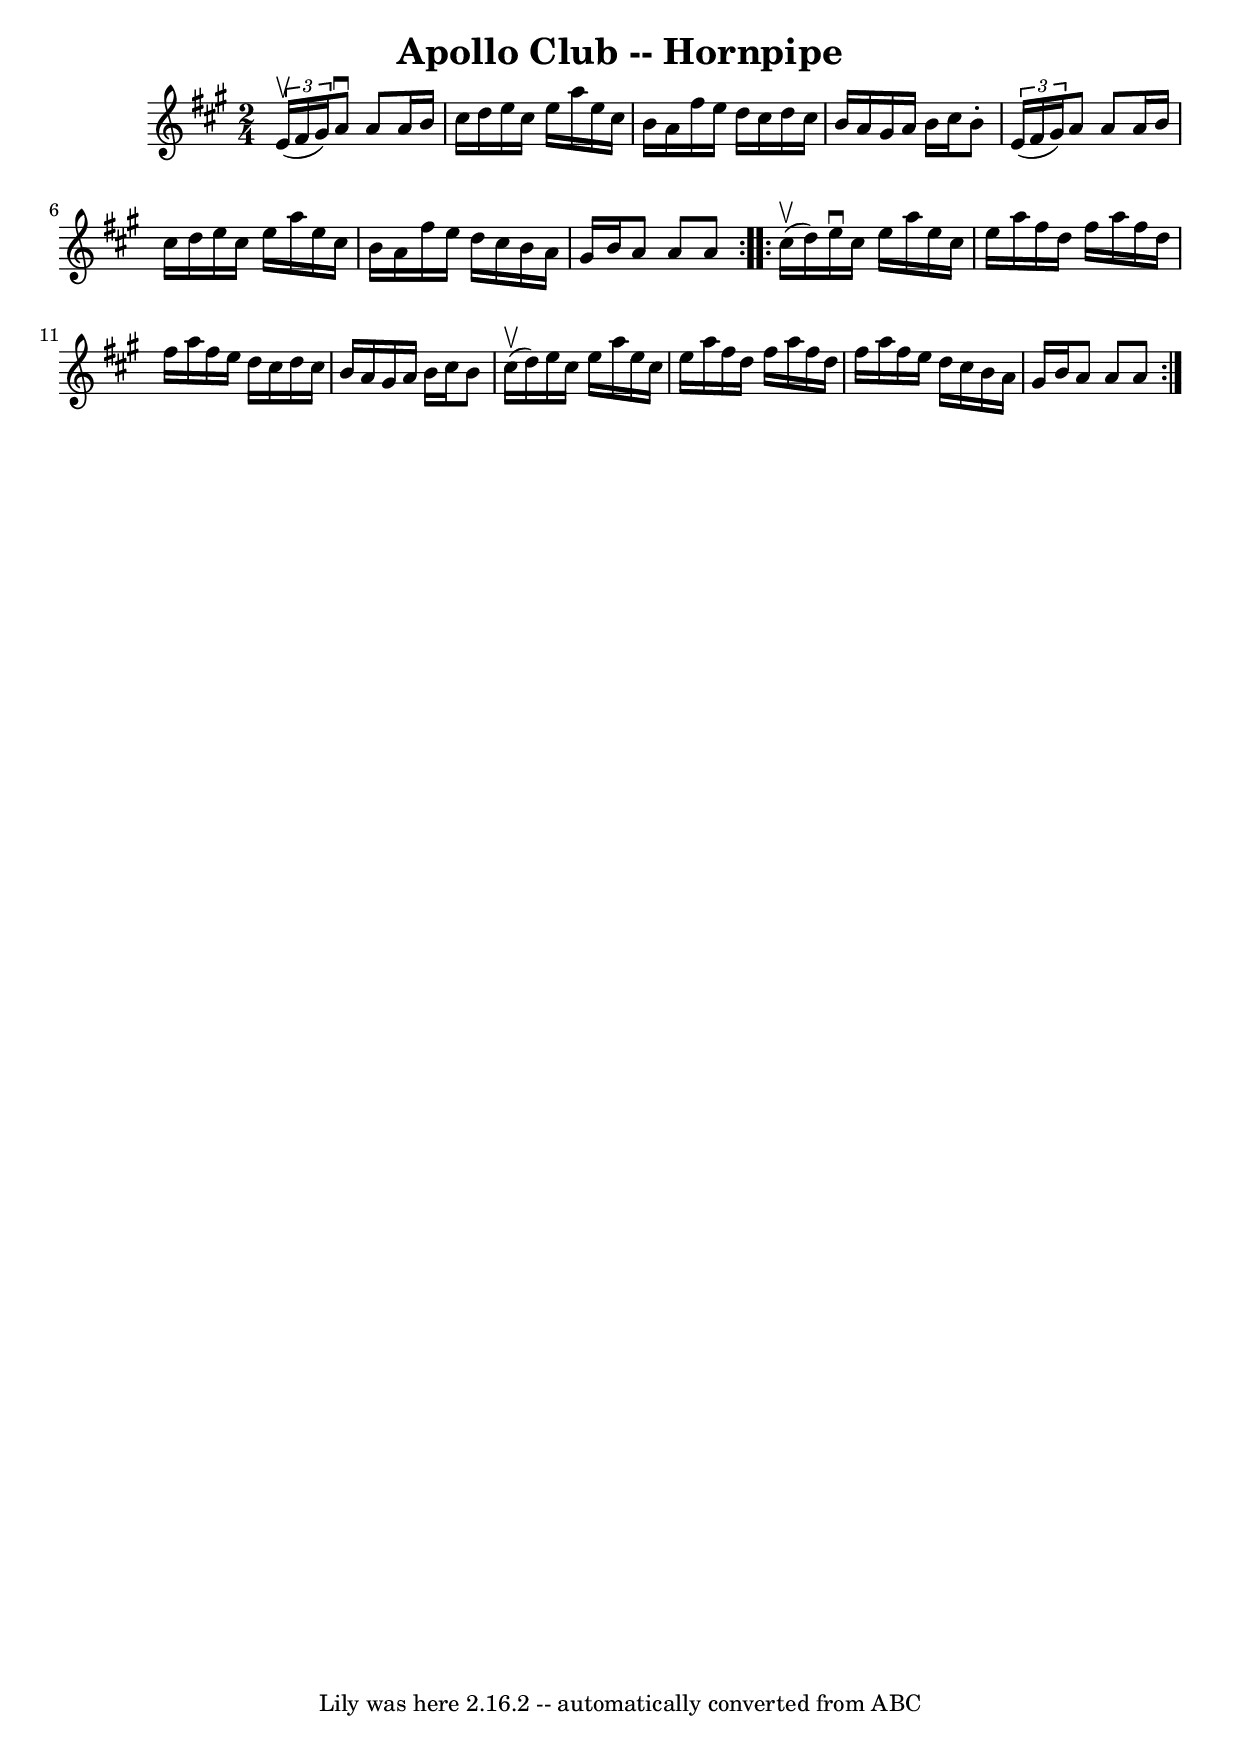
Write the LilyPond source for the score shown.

\version "2.7.40"
\include "Mammoth.ily"
\header {
	%% book = "Cole's 1000 Fiddle Tunes"
	crossRefNumber = "1"
	footnotes = ""
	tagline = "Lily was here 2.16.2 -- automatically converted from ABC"
	title = "Apollo Club -- Hornpipe"
}
voicedefault =  {
\set Score.defaultBarType = "empty"

\repeat volta 2 {
\time 2/4 \key a \major   \times 2/3 { e'16 (^\upbow fis'16 gis'16) 
} |
 a'8^\downbow a'8 a'16 b'16 cis''16 d''16  |
  
 e''16 cis''16 e''16 a''16 e''16 cis''16 b'16 a'16  
|
 fis''16 e''16 d''16 cis''16 d''16 cis''16 b'16    
a'16  |
 gis'16 a'16 b'16 cis''16 b'8 -.   \times 2/3 {   
e'16 (fis'16 gis'16) } |
 a'8 a'8 a'16 b'16    
cis''16 d''16  |
 e''16 cis''16 e''16 a''16 e''16    
cis''16 b'16 a'16  |
 fis''16 e''16 d''16 cis''16    
b'16 a'16 gis'16 b'16  |
 a'8 a'8 a'8  }     
\repeat volta 2 { cis''16 (^\upbow d''16) |
 e''16^\downbow   
cis''16 e''16 a''16 e''16 cis''16 e''16 a''16  |
   
fis''16 d''16 fis''16 a''16 fis''16 d''16 fis''16 a''16  
|
 fis''16 e''16 d''16 cis''16 d''16 cis''16 b'16    
a'16  |
 gis'16 a'16 b'16 cis''16 b'8 cis''16 (^\upbow 
 d''16) |
 e''16 cis''16 e''16 a''16 e''16 cis''16 
 e''16 a''16  |
 fis''16 d''16 fis''16 a''16 fis''16   
 d''16 fis''16 a''16  |
 fis''16 e''16 d''16 cis''16    
b'16 a'16 gis'16 b'16  |
 a'8 a'8 a'8  }   
}

\score{
    <<

	\context Staff="default"
	{
	    \voicedefault 
	}

    >>
	\layout {
	}
	\midi {}
}
